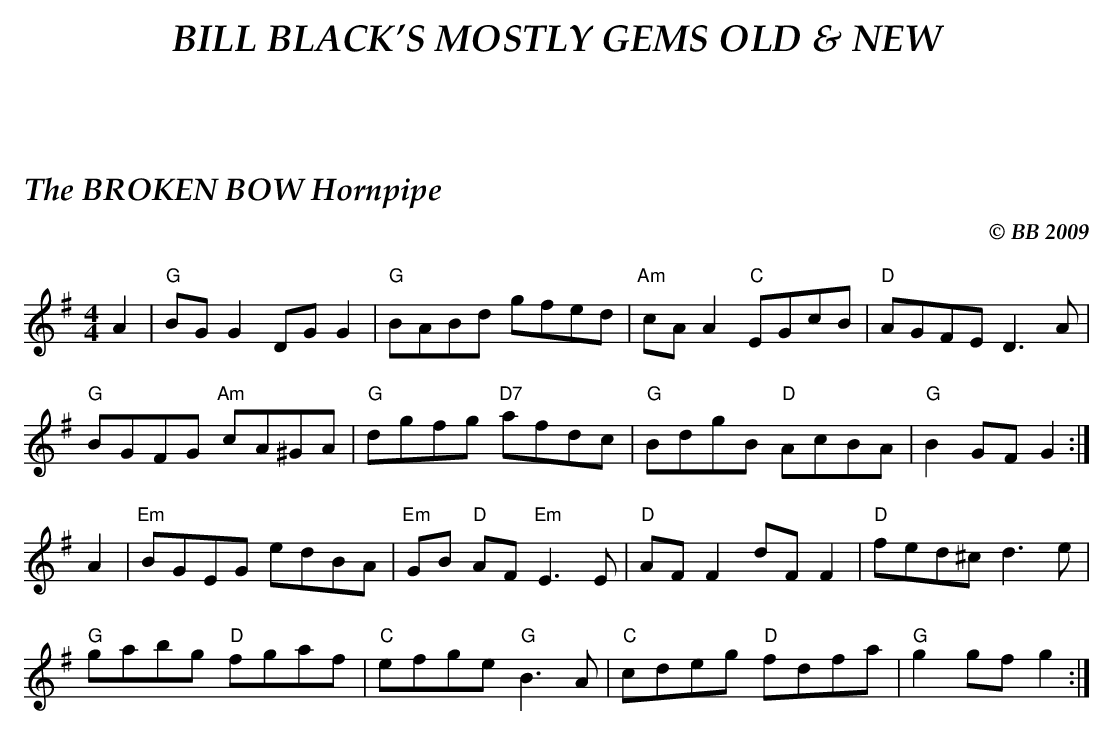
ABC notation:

X:1
T:BROKEN BOW Hornpipe, The
C:© BB 2009
M:4/4
Q:1/4=150
K:G
A2|"G"BGG2 DGG2|"G"BABd gfed|"Am"cAA2 "C"EGcB|"D"AGFE D3A|
"G"BGFG "Am"cA^GA|"G"dgfg "D7"afdc|"G"BdgB "D"AcBA|"G" B2GF G2 :|
A2|"Em"BGEG edBA|"Em"GB "D"AF "Em"E3E|"D"AFF2 dFF2|"D"fed^c d3e|
"G"gabg "D"fgaf|"C"efge "G"B3A|"C"cdeg "D"fdfa|"G"g2gf g2 :|
